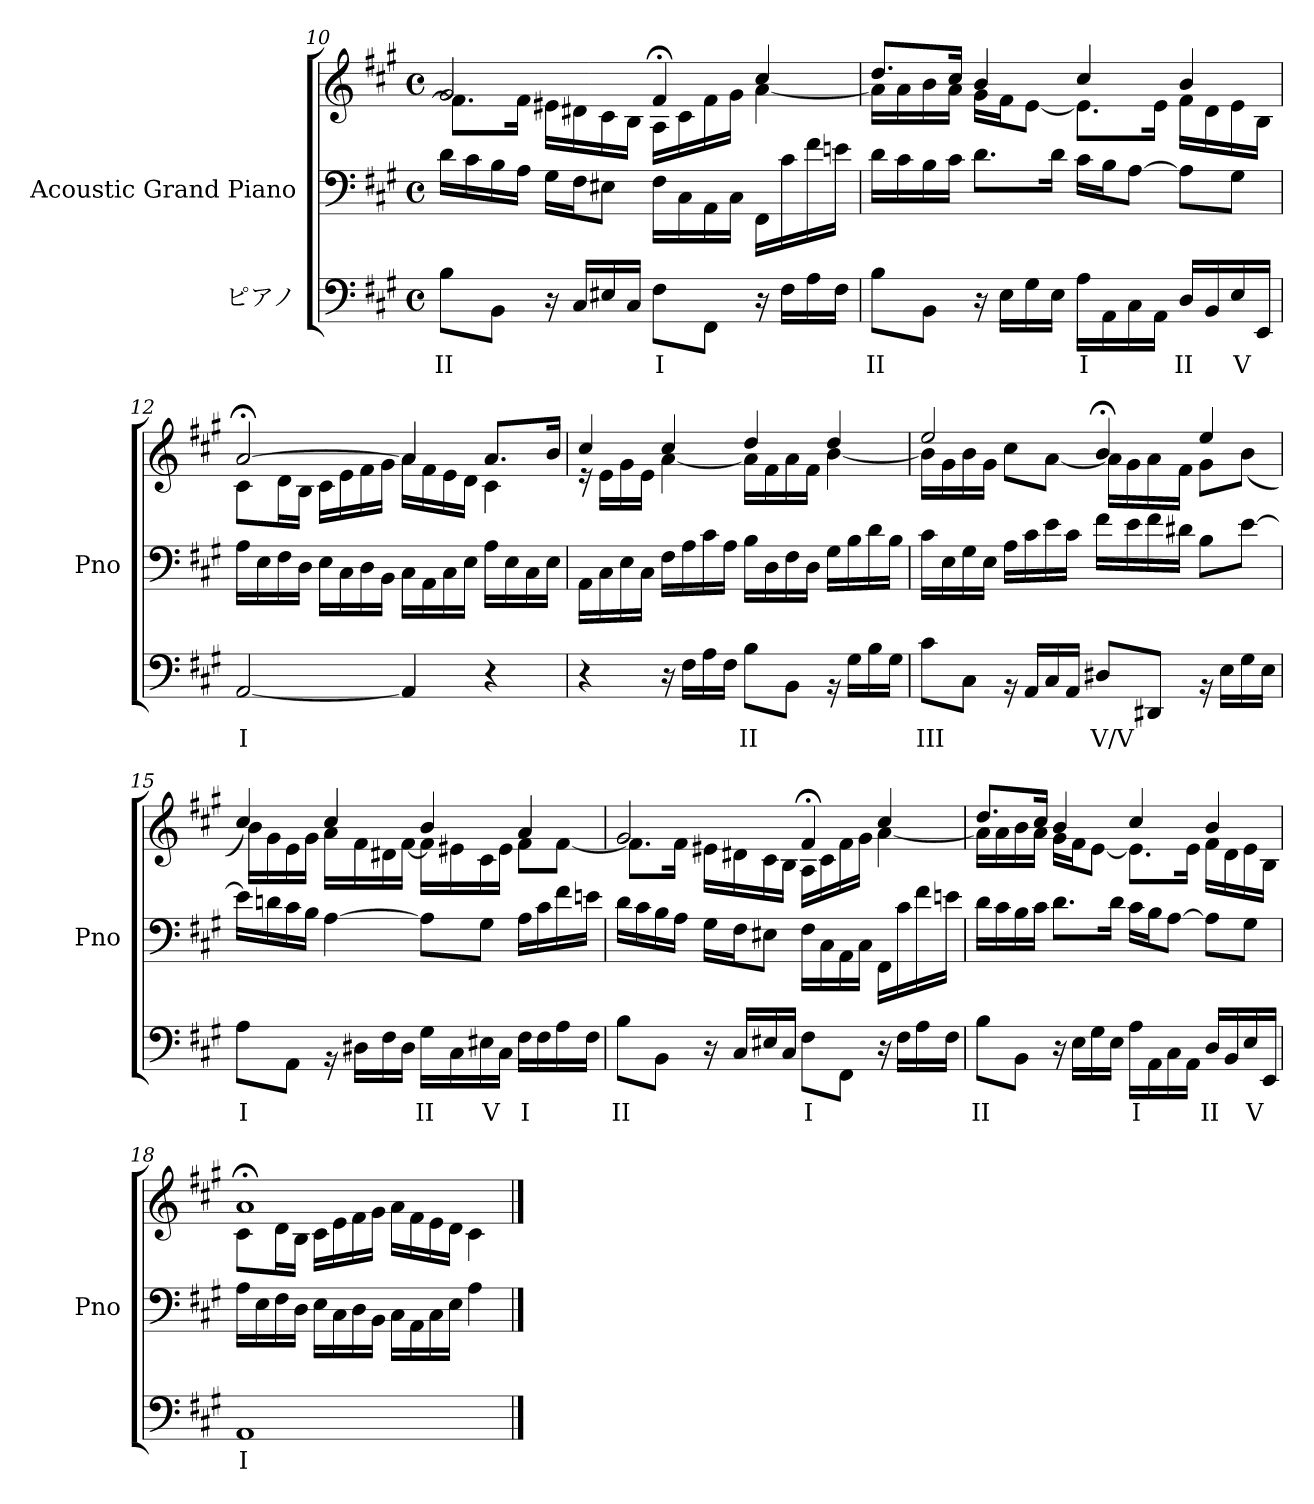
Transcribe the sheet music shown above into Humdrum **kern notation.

**kern	**text	**kern	**kern
*part2	*part2	*part1	*part1
*staff3	*staff3	*staff2	*staff1
*I"ピアノ	*	*I"Acoustic Grand Piano	*
*	*	*I'Pno	*
!!LO:PB:g=z
*clefF4	*	*clefF4	*clefG2
*k[f#c#g#]	*	*k[f#c#g#]	*k[f#c#g#]
*A:	*	*A:	*A:
*M4/4	*	*M4/4	*M4/4
*met(c)	*	*met(c)	*met(c)
=10	=10	=10	=10
!	!LO:LY:b	!	!
*	*	*	*^
8B\L	II	16d\LL	2g#/	8.f#\L]
.	.	16c#\	.	.
8BB\J	.	16B\	.	.
.	.	16A\JJ	.	16f#\Jk
!	!LO:LY:b	!	!	!
16r	V	16G#\LL	.	16e#X\LL
16C#/LL	.	16F#\J	.	16d#X\
16E#X/	.	8E#X\J	.	16c#\
16C#/JJ	.	.	.	16B\JJ
!	!LO:LY:b	!	!	!
8F#\L	I	16F#\LL	4f#;</	16A\LL
.	.	16C#\	.	16c#\
8FF#\J	.	16AA\	.	16f#\
.	.	16C#\JJ	.	16g#\JJ
!	!LO:LY:b	!	!	!
16r	I|A:VI	16FF#\LL	4cc#/	[<4a\
16F#\LL	.	16c#\	.	.
16A\	.	16f#\	.	.
16F#\JJ	.	16en\JJ	.	.
=11	=11	=11	=11	=11
!	!LO:LY:b	!	!	!
8B\L	II	16d\LL	8.dd/L	16a\LL]
.	.	16c#\	.	16a\
8BB\J	.	16B\	.	16b\
.	.	16c#\JJ	16cc#/Jk	16a\JJ
!	!LO:LY:b	!	!	!
16r	V	8.d\L	4b/	16g#\LL
16E\LL	.	.	.	16f#\J
16G#\	.	.	.	[<8e\J
16E\JJ	.	16d\Jk	.	.
!	!LO:LY:b	!	!	!
16A\LL	I	16c#\LL	4cc#/	8.e\L]
16AA\	.	16B\J	.	.
16C#\	.	[8A\J	.	.
16AA\JJ	.	.	.	16e\Jk
!	!LO:LY:b	!	!	!
16D/LL	II	8A\L]	4b/	16f#\LL
16BB/	.	.	.	16d\
!	!LO:LY:b	!	!	!
16E/	V	8G#\J	.	16e\
16EE/JJ	.	.	.	16B\JJ
=12	=12	=12	=12	=12
!	!LO:LY:b	!	!	!
[2AA/	I	16A\LL	[>2a;</	8c#\L
.	.	16E\	.	.
.	.	16F#\	.	16d\L
.	.	16D\JJ	.	16B\JJ
.	.	16E\LL	.	16c#\LL
.	.	16C#\	.	16e\
.	.	16D\	.	16f#\
.	.	16BB\JJ	.	16g#\JJ
4AA/]	.	16C#\LL	4a/]	16a\LL
.	.	16AA\	.	16f#\
.	.	16C#\	.	16e\
.	.	16E\JJ	.	16d\JJ
4r	.	16A\LL	8.a/L	4c#\
.	.	16E\	.	.
.	.	16C#\	.	.
.	.	16E\JJ	16b/Jk	.
!!LO:LB:g=z	!!
=13	=13	=13	=13	=13
!	!LO:LY:b	!	!	!
4r	I	16AA\LL	4cc#/	16re
.	.	16C#\	.	16e\LL
.	.	16E\	.	16g#\
.	.	16C#\JJ	.	16e\JJ
!	!LO:LY:b	!	!	!
16r	IV	16F#\LL	4cc#/	[<4a\
16F#\LL	.	16A\	.	.
16A\	.	16c#\	.	.
16F#\JJ	.	16A\JJ	.	.
!	!LO:LY:b	!	!	!
8B\L	II	16B\LL	4dd/	16a\LL]
.	.	16D\	.	16f#\
8BB\J	.	16F#\	.	16a\
.	.	16D\JJ	.	16f#\JJ
!	!LO:LY:b	!	!	!
16rBB	VII	16G#\LL	4dd/	[<4b\
16G#\LL	.	16B\	.	.
16B\	.	16d\	.	.
16G#\JJ	.	16B\JJ	.	.
=14	=14	=14	=14	=14
!	!LO:LY:b	!	!	!
8c#\L	III	16c#\LL	2ee/	16b\LL]
.	.	16E\	.	16g#\
8C#\J	.	16G#\	.	16b\
.	.	16E\JJ	.	16g#\JJ
!	!LO:LY:b	!	!	!
16rBB	I	16A\LL	.	8cc#\L
16AA/LL	.	16c#\	.	.
16C#/	.	16e\	.	[<8a\J
16AA/JJ	.	16c#\JJ	.	.
!	!LO:LY:b	!	!	!
8D#X/L	V/V	16f#\LL	4b;</	16a\LL]
.	.	16e\	.	16g#\
8DD#X/J	.	16f#\	.	16a\
.	.	16d#X\JJ	.	16f#\JJ
!	!LO:LY:b	!	!	!
16rBB	V	8B\L	4ee/	8g#\L
16E\LL	.	.	.	.
16G#\	.	[8e\J	.	(<8b\J
16E\JJ	.	.	.	.
=15	=15	=15	=15	=15
!	!LO:LY:b	!	!	!
8A\L	I	16e\LL]	4cc#/)	16b\LL
.	.	16dn\	.	16g#\
8AA\J	.	16c#\	.	16e\
.	.	16B\JJ	.	16g#\JJ
!	!LO:LY:b	!	!	!
16rBB	fis:IV+	[4A\	4cc#/	16a\LL
16D#X\LL	.	.	.	16f#\
16F#\	.	.	.	16d#X\
16D#\JJ	.	.	.	[<16f#\JJ
!	!LO:LY:b	!	!	!
16G#\LL	II	8A\L]	4b/	16f#\LL]
16C#\	.	.	.	16e#X\
!	!LO:LY:b	!	!	!
16E#X\	V	8G#\J	.	16c#\
16C#\JJ	.	.	.	16e#\JJ
!	!LO:LY:b	!	!	!
16F#\LL	I	16A\LL	4a/	8f#\L
16F#\	.	16c#\	.	.
16A\	.	16f#\	.	[<8f#\J
16F#\JJ	.	16en\JJ	.	.
!!LO:LB:g=z	!!
=16	=16	=16	=16	=16
!	!LO:LY:b	!	!	!
8B\L	II	16d\LL	2g#/	8.f#\L]
.	.	16c#\	.	.
8BB\J	.	16B\	.	.
.	.	16A\JJ	.	16f#\Jk
!	!LO:LY:b	!	!	!
16r	V	16G#\LL	.	16e#X\LL
16C#/LL	.	16F#\J	.	16d#X\
16E#X/	.	8E#X\J	.	16c#\
16C#/JJ	.	.	.	16B\JJ
!	!LO:LY:b	!	!	!
8F#\L	I	16F#\LL	4f#;</	16A\LL
.	.	16C#\	.	16c#\
8FF#\J	.	16AA\	.	16f#\
.	.	16C#\JJ	.	16g#\JJ
!	!LO:LY:b	!	!	!
16r	I|A:VI	16FF#\LL	4cc#/	[<4a\
16F#\LL	.	16c#\	.	.
16A\	.	16f#\	.	.
16F#\JJ	.	16en\JJ	.	.
=17	=17	=17	=17	=17
!	!LO:LY:b	!	!	!
8B\L	II	16d\LL	8.dd/L	16a\LL]
.	.	16c#\	.	16a\
8BB\J	.	16B\	.	16b\
.	.	16c#\JJ	16cc#/Jk	16a\JJ
!	!LO:LY:b	!	!	!
16r	V	8.d\L	4b/	16g#\LL
16E\LL	.	.	.	16f#\J
16G#\	.	.	.	[<8e\J
16E\JJ	.	16d\Jk	.	.
!	!LO:LY:b	!	!	!
16A\LL	I	16c#\LL	4cc#/	8.e\L]
16AA\	.	16B\J	.	.
16C#\	.	[8A\J	.	.
16AA\JJ	.	.	.	16e\Jk
!	!LO:LY:b	!	!	!
16D/LL	II	8A\L]	4b/	16f#\LL
16BB/	.	.	.	16d\
!	!LO:LY:b	!	!	!
16E/	V	8G#\J	.	16e\
16EE/JJ	.	.	.	16B\JJ
=18	=18	=18	=18	=18
!	!LO:LY:b	!	!	!
1AA	I	16A\LL	1a;<	8c#\L
.	.	16E\	.	.
.	.	16F#\	.	16d\L
.	.	16D\JJ	.	16B\JJ
.	.	16E\LL	.	16c#\LL
.	.	16C#\	.	16e\
.	.	16D\	.	16f#\
.	.	16BB\JJ	.	16g#\JJ
.	.	16C#\LL	.	16a\LL
.	.	16AA\	.	16f#\
.	.	16C#\	.	16e\
.	.	16E\JJ	.	16d\JJ
.	.	4A\	.	4c#\
*	*	*	*v	*v
==	==	==	==
*-	*-	*-	*-
